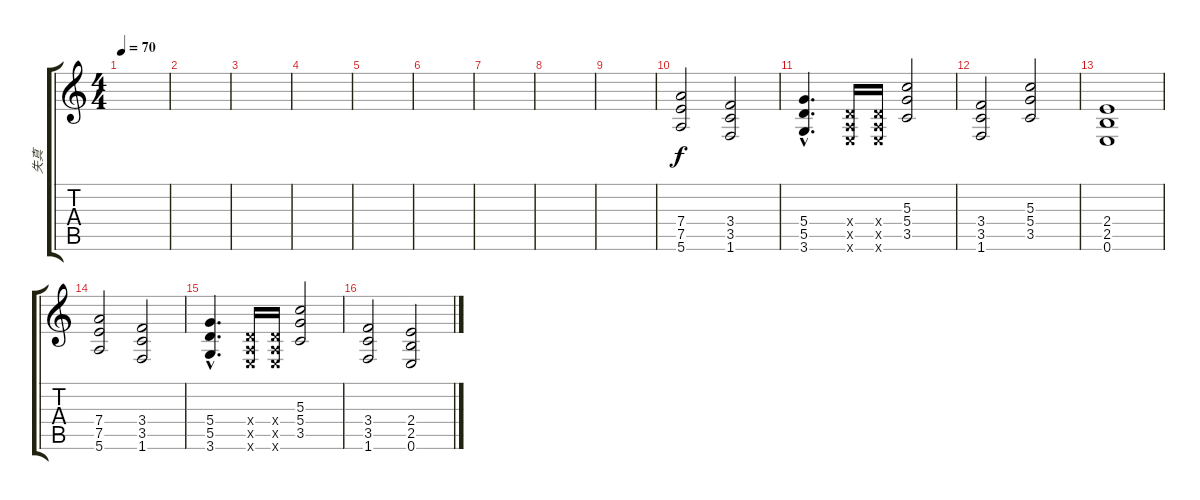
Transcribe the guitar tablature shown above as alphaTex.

\track ("失真" "失真") {instrument distortionguitar}
\staff {score tabs}
\tuning (E4 B3 G3 D3 A2 E2) {hide}
\ts (4 4)
\tempo 70
\clef g2
\ks c
|
|
|
|
|
|
|
|
|
(7.4 7.5 5.6).2 (3.4 3.5 1.6).2 |
(5.4{hac} 5.5{hac} 3.6{hac}).4{d} (0.4{x} 0.5{x} 0.6{x}).16 (0.4{x} 0.5{x} 0.6{x}).16 (5.3 5.4 3.5).2 |
(3.4 3.5 1.6).2 (5.3 5.4 3.5).2 |
(2.4 2.5 0.6).1 |
(7.4 7.5 5.6).2 (3.4 3.5 1.6).2 |
(5.4{hac} 5.5{hac} 3.6{hac}).4{d} (0.4{x} 0.5{x} 0.6{x}).16 (0.4{x} 0.5{x} 0.6{x}).16 (5.3 5.4 3.5).2 |
(3.4 3.5 1.6).2 (2.4 2.5 0.6).2
